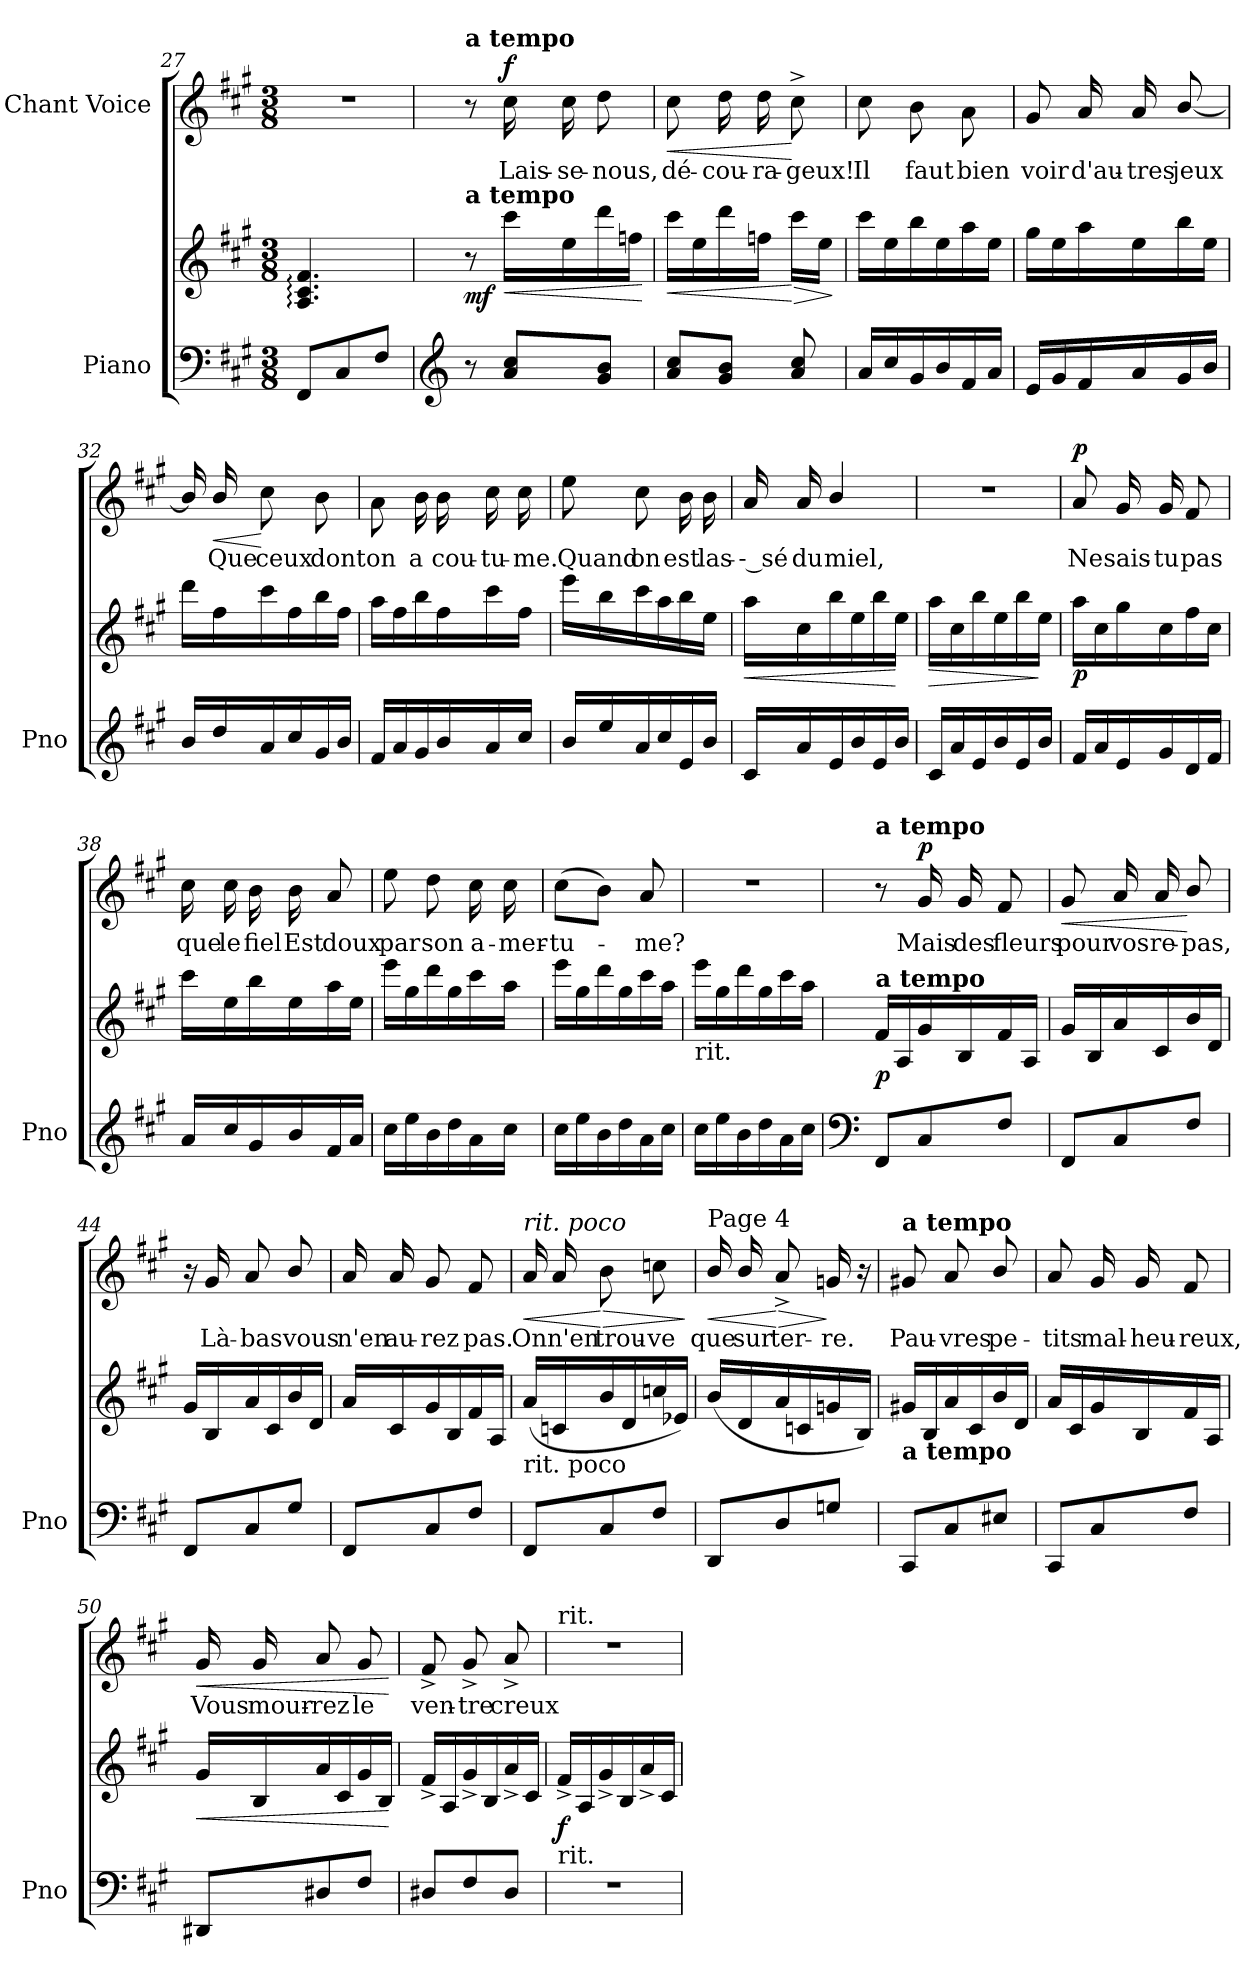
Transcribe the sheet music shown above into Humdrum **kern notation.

**kern	**kern	**dynam	**kern	**text	**dynam
*part2	*part2	*part2	*part1	*part1	*part1
*staff3	*staff2	*staff2/3	*staff1	*staff1	*staff1
*I"Piano	*	*	*I"Chant Voice	*	*
*I'Pno	*	*	*	*	*
*clefF4	*clefG2	*	*clefG2	*	*
*k[f#c#g#]	*k[f#c#g#]	*	*k[f#c#g#]	*	*
*M3/8	*M3/8	*	*M3/8	*	*
=27	=27	=27	=27	=27	=27
8FF#/L	4.A/: 4.c#/: 4.f#/:	.	4.r	.	.
8C#/	.	.	.	.	.
8F#/J	.	.	.	.	.
=28	=28	=28	=28	=28	=28
*clefG2	*	*	*	*	*
*	*	*	*MM114	*	*
!	!	!	!LO:TX:a:B:t=a tempo	!	!
!	!LO:TX:a:B:t=a tempo	!	!	!	!
!	!	!LO:DY:b	!	!	!
8r	8r	mf	8r	.	.
!	!	!LO:HP:b	!	!LO:LY:b	!LO:DY:b
8a/ 8cc#/L	16ccc#\LL	<	16cc#\	Lais-	f
!	!	!	!	!LO:LY:b	!
.	16ee\	.	16cc#\	-se-	.
!	!	!	!	!LO:LY:b	!
8g#/ 8b/J	16ddd\	.	8dd\	-nous,	.
.	16ffn\JJ	.	.	.	.
.	.	[	.	.	.
=29	=29	=29	=29	=29	=29
!	!	!LO:HP:b	!	!LO:LY:b	!LO:HP:b
8a/ 8cc#/L	16ccc#\LL	<	8cc#\	dé-	<
.	16ee\	.	.	.	.
!	!	!	!	!LO:LY:b	!
8g#/ 8b/J	16ddd\	.	16dd\	-cou-	.
!	!	!	!	!LO:LY:b	!
.	16ffn\JJ	.	16dd\	-ra-	.
!	!	!LO:HP:n=1:b	!	!LO:LY:b	!
8a/ 8cc#/	16ccc#\LL	[ >	8cc#^\	-geux!	[
.	16ee\JJ	.	.	.	.
.	.	]	.	.	.
=30	=30	=30	=30	=30	=30
!	!	!	!	!LO:LY:b	!
16a/LL	16ccc#\LL	.	8cc#\	Il	.
16cc#/	16ee\	.	.	.	.
!	!	!	!	!LO:LY:b	!
16g#/	16bb\	.	8b\	faut	.
16b/	16ee\	.	.	.	.
!	!	!	!	!LO:LY:b	!
16f#/	16aa\	.	8a\	bien	.
16a/JJ	16ee\JJ	.	.	.	.
!!LO:PB:g=z
=31	=31	=31	=31	=31	=31
!	!	!	!	!LO:LY:b	!
16e/LL	16gg#\LL	.	8g#/	voir	.
16g#/	16ee\	.	.	.	.
!	!	!	!	!LO:LY:b	!
16f#/	16aa\	.	16a/	d'au-	.
!	!	!	!	!LO:LY:b	!
16a/	16ee\	.	16a/	-tres	.
!	!	!	!	!LO:LY:b	!
16g#/	16bb\	.	[8b/	jeux	.
16b/JJ	16ee\JJ	.	.	.	.
=32	=32	=32	=32	=32	=32
16b/LL	16ddd\LL	.	16b/]	.	.
!	!	!	!	!LO:LY:b	!LO:HP:b
16dd/	16ff#\	.	16b/	Que	<
!	!	!	!	!LO:LY:b	!
16a/	16ccc#\	.	8cc#\	ceux	[
16cc#/	16ff#\	.	.	.	.
!	!	!	!	!LO:LY:b	!
16g#/	16bb\	.	8b\	dont	.
16b/JJ	16ff#\JJ	.	.	.	.
=33	=33	=33	=33	=33	=33
!	!	!	!	!LO:LY:b	!
16f#/LL	16aa\LL	.	8a\	on	.
16a/	16ff#\	.	.	.	.
!	!	!	!	!LO:LY:b	!
16g#/	16bb\	.	16b\	a	.
!	!	!	!	!LO:LY:b	!
16b/	16ff#\	.	16b\	cou-	.
!	!	!	!	!LO:LY:b	!
16a/	16ccc#\	.	16cc#\	-tu-	.
!	!	!	!	!LO:LY:b	!
16cc#/JJ	16ff#\JJ	.	16cc#\	-me.	.
=34	=34	=34	=34	=34	=34
!	!	!	!	!LO:LY:b	!
16b/LL	16eee\LL	.	8ee\	Quand	.
16ee/	16bb\	.	.	.	.
!	!	!	!	!LO:LY:b	!
16a/	16ccc#\	.	8cc#\	on	.
16cc#/	16aa\	.	.	.	.
!	!	!	!	!LO:LY:b	!
16e/	16bb\	.	16b\	est	.
!	!	!	!	!LO:LY:b	!
16b/JJ	16ee\JJ	.	16b\	las-	.
!!LO:LB:g=z
=35	=35	=35	=35	=35	=35
!	!	!LO:HP:b	!	!LO:LY:b	!
16c#/LL	16aa\LL	<	16a/	-- sé	.
!	!	!	!	!LO:LY:b	!
16a/	16cc#\	.	16a/	du	.
!	!	!	!	!LO:LY:b	!
16e/	16bb\	.	4b/	miel,	.
16b/	16ee\	.	.	.	.
16e/	16bb\	.	.	.	.
16b/JJ	16ee\JJ	[	.	.	.
=36	=36	=36	=36	=36	=36
!	!	!LO:HP:b	!	!	!
16c#/LL	16aa\LL	>	4.r	.	.
16a/	16cc#\	.	.	.	.
16e/	16bb\	.	.	.	.
16b/	16ee\	.	.	.	.
16e/	16bb\	.	.	.	.
16b/JJ	16ee\JJ	]	.	.	.
=37	=37	=37	=37	=37	=37
!	!	!LO:DY:b	!	!LO:LY:b	!LO:DY:a
16f#/LL	16aa\LL	p	8a/	Ne	p
16a/	16cc#\	.	.	.	.
!	!	!	!	!LO:LY:b	!
16e/	16gg#\	.	16g#/	sais-	.
!	!	!	!	!LO:LY:b	!
16g#/	16cc#\	.	16g#/	-tu	.
!	!	!	!	!LO:LY:b	!
16d/	16ff#\	.	8f#/	pas	.
16f#/JJ	16cc#\JJ	.	.	.	.
=38	=38	=38	=38	=38	=38
!	!	!	!	!LO:LY:b	!
16a/LL	16ccc#\LL	.	16cc#\	que	.
!	!	!	!	!LO:LY:b	!
16cc#/	16ee\	.	16cc#\	le	.
!	!	!	!	!LO:LY:b	!
16g#/	16bb\	.	16b\	fiel	.
!	!	!	!	!LO:LY:b	!
16b/	16ee\	.	16b\	Est	.
!	!	!	!	!LO:LY:b	!
16f#/	16aa\	.	8a/	doux	.
16a/JJ	16ee\JJ	.	.	.	.
!!LO:LB:g=z
=39	=39	=39	=39	=39	=39
!	!	!	!	!LO:LY:b	!
16cc#\LL	16eee\LL	.	8ee\	par	.
16ee\	16gg#\	.	.	.	.
!	!	!	!	!LO:LY:b	!
16b\	16ddd\	.	8dd\	son	.
16dd\	16gg#\	.	.	.	.
!	!	!	!	!LO:LY:b	!
16a\	16ccc#\	.	16cc#\	a-	.
!	!	!	!	!LO:LY:b	!
16cc#\JJ	16aa\JJ	.	16cc#\	-mer-	.
=40	=40	=40	=40	=40	=40
!	!	!	!	!LO:LY:b	!
16cc#\LL	16eee\LL	.	(>8cc#\L	-tu-	.
16ee\	16gg#\	.	.	.	.
16b\	16ddd\	.	8b\J)	.	.
16dd\	16gg#\	.	.	.	.
!	!	!	!	!LO:LY:b	!
16a\	16ccc#\	.	8a/	-me?	.
16cc#\JJ	16aa\JJ	.	.	.	.
=41	=41	=41	=41	=41	=41
*	*	*	*MM102	*	*
!	!LO:TX:b:t=rit.	!	!	!	!
16cc#\LL	16eee\LL	.	4.r	.	.
16ee\	16gg#\	.	.	.	.
16b\	16ddd\	.	.	.	.
16dd\	16gg#\	.	.	.	.
16a\	16ccc#\	.	.	.	.
16cc#\JJ	16aa\JJ	.	.	.	.
=42	=42	=42	=42	=42	=42
*clefF4	*	*	*	*	*
*	*	*	*MM114	*	*
!	!	!	!LO:TX:a:B:t=a tempo	!	!
!	!LO:TX:a:B:t=a tempo	!	!	!	!
!	!	!LO:DY:b	!	!	!
8FF#/L	16f#/LL	p	8r	.	.
.	16A/	.	.	.	.
!	!	!	!	!LO:LY:b	!LO:DY:a
8C#/	16g#/	.	16g#/	Mais	p
!	!	!	!	!LO:LY:b	!
.	16B/	.	16g#/	des	.
!	!	!	!	!LO:LY:b	!
8F#/J	16f#/	.	8f#/	fleurs	.
.	16A/JJ	.	.	.	.
!!LO:LB:g=z
=43	=43	=43	=43	=43	=43
!	!	!	!	!LO:LY:b	!LO:HP:b
8FF#/L	16g#/LL	.	8g#/	pour	<
.	16B/	.	.	.	.
!	!	!	!	!LO:LY:b	!
8C#/	16a/	.	16a/	vos	.
!	!	!	!	!LO:LY:b	!
.	16c#/	.	16a/	re-	.
!	!	!	!	!LO:LY:b	!
8F#/J	16b/	.	8b/	-pas,	[
.	16d/JJ	.	.	.	.
=44	=44	=44	=44	=44	=44
8FF#/L	16g#/LL	.	16r	.	.
!	!	!	!	!LO:LY:b	!
.	16B/	.	16g#/	Là-	.
!	!	!	!	!LO:LY:b	!
8C#/	16a/	.	8a/	-bas	.
.	16c#/	.	.	.	.
!	!	!	!	!LO:LY:b	!
8G#/J	16b/	.	8b/	vous	.
.	16d/JJ	.	.	.	.
=45	=45	=45	=45	=45	=45
!	!	!	!	!LO:LY:b	!
8FF#/L	16a/LL	.	16a/	n'en	.
!	!	!	!	!LO:LY:b	!
.	16c#/	.	16a/	au-	.
!	!	!	!	!LO:LY:b	!
8C#/	16g#/	.	8g#/	-rez	.
.	16B/	.	.	.	.
!	!	!	!	!LO:LY:b	!
8F#/J	16f#/	.	8f#/	pas.	.
.	16A/JJ	.	.	.	.
=46	=46	=46	=46	=46	=46
*	*	*	*MM110	*	*
!	!	!	!LO:TX:a:i:t=rit. poco	!	!
!	!LO:TX:b:t=rit. poco	!	!	!	!
!	!	!	!	!LO:LY:b	!LO:HP:b
8FF#/L	(>16a/LL	.	16a/	On	<
!	!	!	!	!LO:LY:b	!
.	16cn/	.	16a/	n'en	.
!	!	!	!	!LO:LY:b	!LO:HP:n=1:b
8C#/	16b/	.	8b\	trou-	[ >
.	16d/	.	.	.	.
!	!	!	!	!LO:LY:b	!
8F#/J	16ccn/	.	8ccn\	-ve	.
.	16e-X/JJ)	.	.	.	.
.	.	.	.	.	]
!!LO:PB:g=z
=47	=47	=47	=47	=47	=47
!	!	!	!LO:TX:a:t=Page 4	!	!
!	!	!	!	!LO:LY:b	!LO:HP:b
8DD/L	(>16b/LL	.	16b/	que	<
!	!	!	!	!LO:LY:b	!
.	16d/	.	16b/	sur	.
!	!	!	!	!LO:LY:b	!LO:HP:n=1:b
8D/	16a/	.	8a^/	ter-	[ >
.	16cn/	.	.	.	.
!	!	!	!	!LO:LY:b	!
8Gn/J	16gn/	.	16gn/	-re.	]
.	16B/JJ)	.	16r	.	.
=48	=48	=48	=48	=48	=48
*	*	*	*MM114	*	*
!	!	!	!LO:TX:a:B:t=a tempo	!	!
!	!LO:TX:b:B:t=a tempo	!	!	!	!
!	!	!	!	!LO:LY:b	!
8CC#/L	16g#X/LL	.	8g#X/	Pau-	.
.	16B/	.	.	.	.
!	!	!	!	!LO:LY:b	!
8C#/	16a/	.	8a/	-vres	.
.	16c#/	.	.	.	.
!	!	!	!	!LO:LY:b	!
8E#X/J	16b/	.	8b/	pe-	.
.	16d/JJ	.	.	.	.
=49	=49	=49	=49	=49	=49
!	!	!	!	!LO:LY:b	!
8CC#/L	16a/LL	.	8a/	-tits	.
.	16c#/	.	.	.	.
!	!	!	!	!LO:LY:b	!
8C#/	16g#/	.	16g#/	mal-	.
!	!	!	!	!LO:LY:b	!
.	16B/	.	16g#/	-heu-	.
!	!	!	!	!LO:LY:b	!
8F#/J	16f#/	.	8f#/	-reux,	.
.	16A/JJ	.	.	.	.
=50	=50	=50	=50	=50	=50
!	!	!LO:HP:b	!	!LO:LY:b	!LO:HP:b
8DD#X/L	16g#/LL	<	16g#/	Vous	<
!	!	!	!	!LO:LY:b	!
.	16B/	.	16g#/	mour-	.
!	!	!	!	!LO:LY:b	!
8D#X/	16a/	.	8a/	-rez	.
.	16c#/	.	.	.	.
!	!	!	!	!LO:LY:b	!
8F#/J	16g#/	.	8g#/	le	.
.	16B/JJ	.	.	.	.
.	.	[	.	.	[
!!LO:LB:g=z
=51	=51	=51	=51	=51	=51
!	!	!	!	!LO:LY:b	!
8D#X/L	16f#^/LL	.	8f#^/	ven-	.
.	16A/	.	.	.	.
!	!	!	!	!LO:LY:b	!
8F#/	16g#^/	.	8g#^/	-tre	.
.	16B/	.	.	.	.
!	!	!	!	!LO:LY:b	!
8D#/J	16a^/	.	8a^/	creux	.
.	16c#/JJ	.	.	.	.
=52	=52	=52	=52	=52	=52
*	*	*	*MM102	*	*
!	!	!	!LO:TX:a:t=rit.	!	!
!	!LO:TX:b:t=rit.	!	!	!	!
!	!	!LO:DY:b	!	!	!
4.r	16f#^/LL	f	4.r	.	.
.	16A/	.	.	.	.
.	16g#^/	.	.	.	.
.	16B/	.	.	.	.
.	16a^/	.	.	.	.
.	16c#/JJ	.	.	.	.
=	=	=	=	=	=
*-	*-	*-	*-	*-	*-
